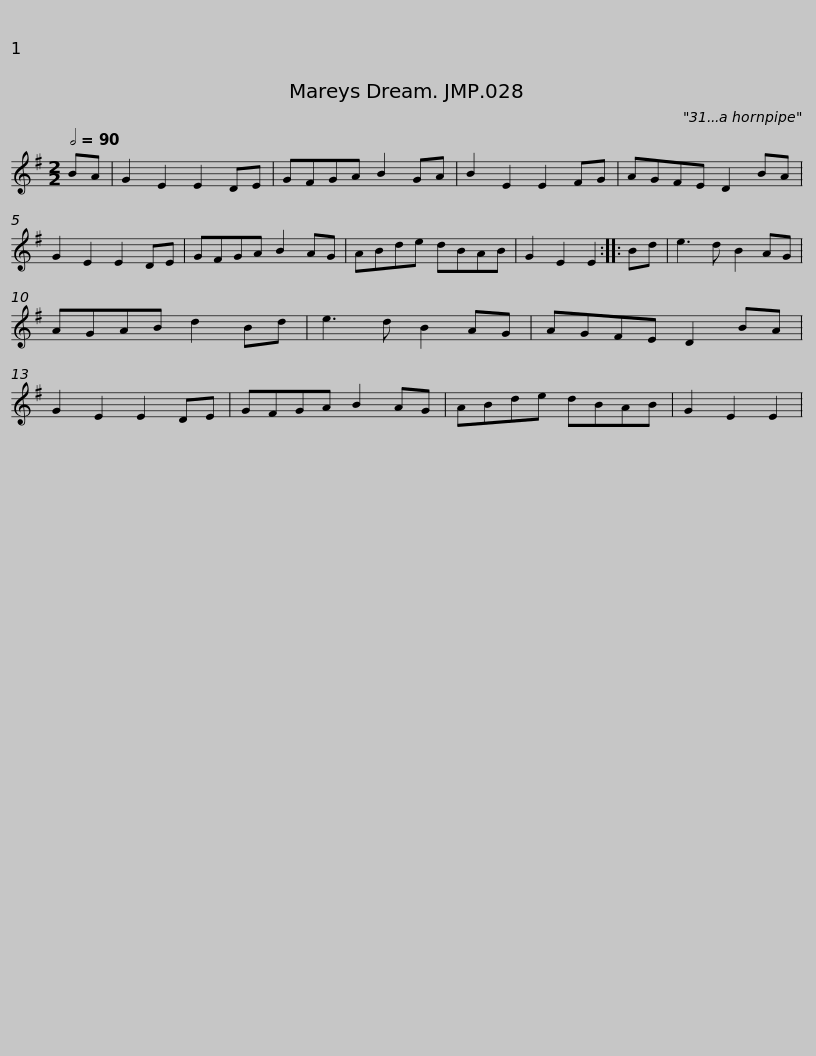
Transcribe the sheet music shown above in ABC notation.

X:1
L:1/8
Q:1/2=90
M:2/2
I:linebreak $
K:G
V:1 treble
V:1
 BA | G2 E2 E2 DE | GFGA B2 GA | B2 E2 E2 FG | AGFE D2 BA |$ %5
 G2 E2 E2 DE | GFGA B2 AG | ABde dBAB | G2 E2 E2 ::$ Bd | %10
 e3 d B2 AG | AGAB d2 Bd | e3 d B2 AG | AGFE D2 BA |$ G2 E2 E2 DE | %15
 GFGA B2 AG | ABde dBAB | G2 E2 E2 | %18
